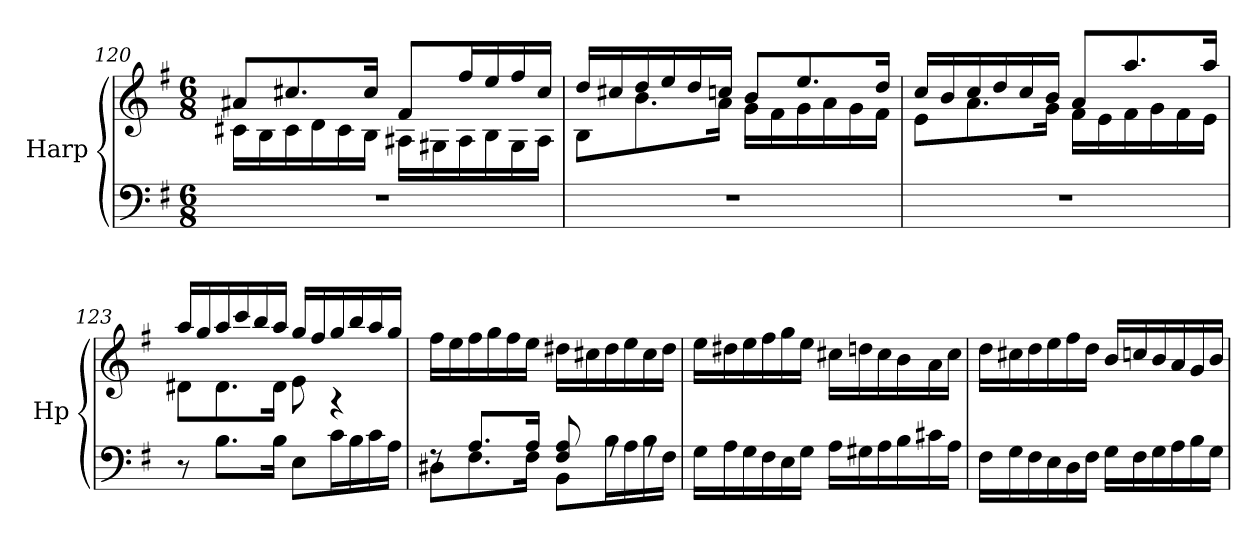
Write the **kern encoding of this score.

**kern	**kern
*part1	*part1
*staff2	*staff1
*I"Harp	*
*I'Hp	*
*clefF4	*clefG2
*k[f#]	*k[f#]
*M6/8	*M6/8
=120	=120
*	*^
2.r	8a#X/L	16c#X\LL
.	.	16B\
.	8.cc#X/	16c#\
.	.	16d\
.	.	16c#\
.	16cc#/Jk	16B\JJ
.	8f#/L	16A#X\LL
.	.	16G#X\
.	16ff#/L	16A#\
.	16ee/	16B\
.	16ff#/	16G#\
.	16cc#/JJ	16A#\JJ
!!LO:LB:g=z	!!
=121	=121	=121
2.r	16dd/LL	8B\L
.	16cc#X/	.
.	16dd/	8.b\
.	16ee/	.
.	16dd/	.
.	16ccn/JJ	16a\Jk
.	8b/L	16g\LL
.	.	16f#\
.	8.ee/	16g\
.	.	16a\
.	.	16g\
.	16dd/Jk	16f#\JJ
=122	=122	=122
2.r	16cc/LL	8e\L
.	16b/	.
.	16cc/	8.a\
.	16dd/	.
.	16cc/	.
.	16b/JJ	16g\Jk
.	8a/L	16f#\LL
.	.	16e\
.	8.aa/	16f#\
.	.	16g\
.	.	16f#\
.	16aa/Jk	16e\JJ
=123	=123	=123
8r	16aa/LL	8d#X\L
.	16gg/	.
8.B\L	16aa/	8.d#\
.	16ccc/	.
.	16bb/	.
16B\Jk	16aa/JJ	16d#\Jk
8E\L	16gg/LL	8e\
.	16ff#/	.
16c\L	16gg/	4rA
16B\	16bb/	.
16c\	16aa/	.
16A\JJ	16gg/JJ	.
*	*v	*v
!!LO:LB:g=z
=124	=124
*^	*
8rF	8D#X\L	16ff#\LL
.	.	16ee\
8.A/L	8.F#\	16ff#\
.	.	16gg\
.	.	16ff#\
16A/Jk	16F#\Jk	16ee\JJ
8F#/ 8A/	8BB\L	16dd#X\LL
.	.	16cc#X\
8rA	16B\L	16dd#\
.	16A\	16ee\
8rA	16B\	16cc#\
.	16F#\JJ	16dd#\JJ
*v	*v	*
=125	=125
16G\LL	16ee\LL
16A\	16dd#X\
16G\	16ee\
16F#\	16ff#\
16E\	16gg\
16G\JJ	16ee\JJ
16A\LL	16cc#X\LL
16G#X\	16ddn\
16A\	16cc#\
16B\	16b\
16c#X\	16a\
16A\JJ	16cc#\JJ
=126	=126
16F#\LL	16dd\LL
16G\	16cc#X\
16F#\	16dd\
16E\	16ee\
16D\	16ff#\
16F#\JJ	16dd\JJ
16G\LL	16b/LL
16F#\	16ccn/
16G\	16b/
16A\	16a/
16B\	16g/
16G\JJ	16b/JJ
=	=
*-	*-
